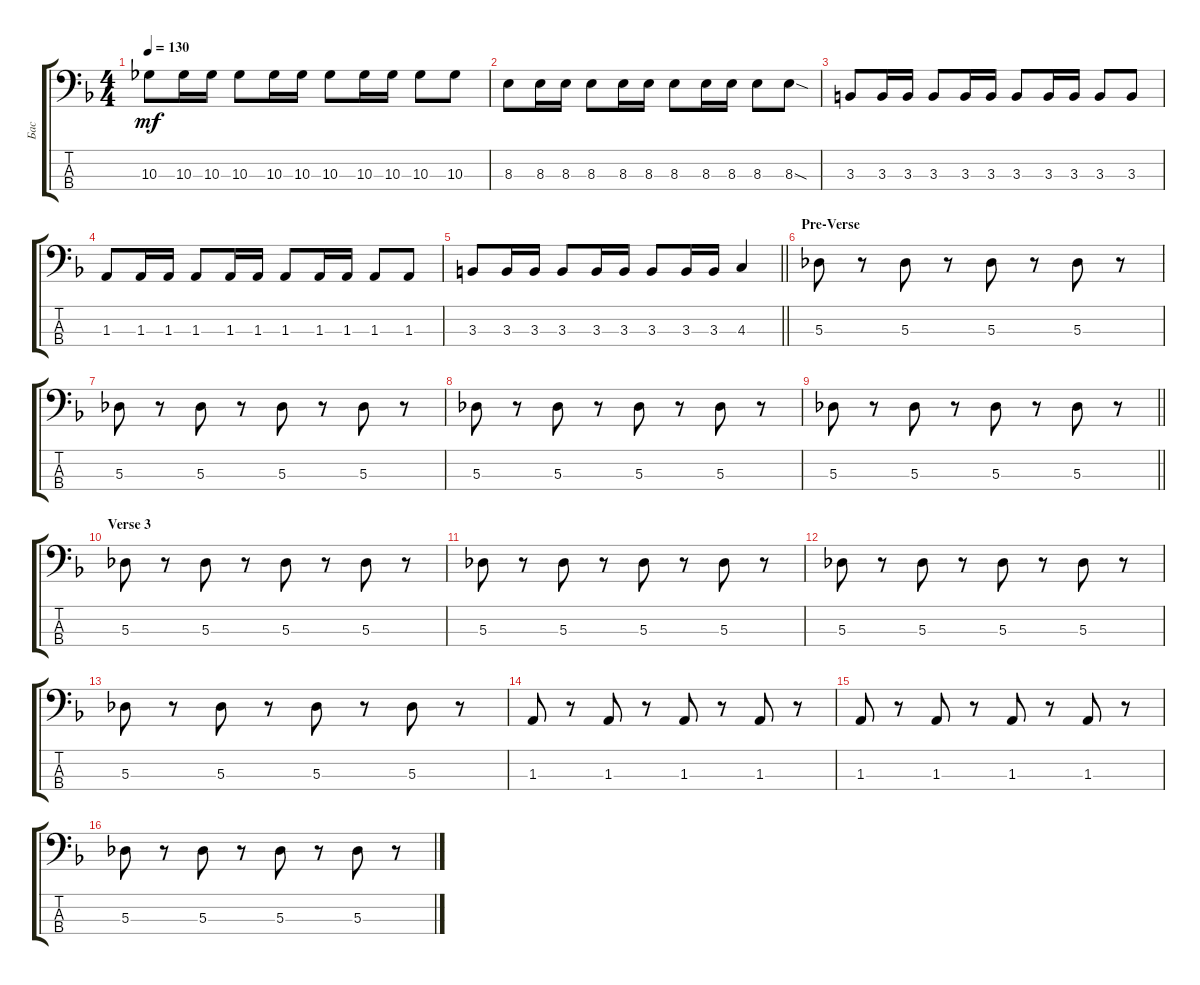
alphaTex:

\track ("Бас" "Бас") {instrument electricbassfinger}
\staff {score tabs}
\tuning (Gb2 Db2 Ab1 Eb1) {hide}
\ts (4 4)
\tempo 130
\clef f4
\ks dminor
10.3.8{dy mf} 10.3.16 10.3.16 10.3.8 10.3.16 10.3.16 10.3.8 10.3.16 10.3.16 10.3.8 10.3.8 |
8.3.8 8.3.16 8.3.16 8.3.8 8.3.16 8.3.16 8.3.8 8.3.16 8.3.16 8.3.8 8.3{sod}.8 |
3.3.8 3.3.16 3.3.16 3.3.8 3.3.16 3.3.16 3.3.8 3.3.16 3.3.16 3.3.8 3.3.8 |
1.3.8 1.3.16 1.3.16 1.3.8 1.3.16 1.3.16 1.3.8 1.3.16 1.3.16 1.3.8 1.3.8 |
\barLineRight lightlight
3.3.8 3.3.16 3.3.16 3.3.8 3.3.16 3.3.16 3.3.8 3.3.16 3.3.16 4.3.4 |
\section ("" "Pre-Verse")
5.3.8 r.8 5.3.8 r.8 5.3.8 r.8 5.3.8 r.8 |
5.3.8 r.8 5.3.8 r.8 5.3.8 r.8 5.3.8 r.8 |
5.3.8 r.8 5.3.8 r.8 5.3.8 r.8 5.3.8 r.8 |
\barLineRight lightlight
5.3.8 r.8 5.3.8 r.8 5.3.8 r.8 5.3.8 r.8 |
\section ("" "Verse 3")
5.3.8 r.8 5.3.8 r.8 5.3.8 r.8 5.3.8 r.8 |
5.3.8 r.8 5.3.8 r.8 5.3.8 r.8 5.3.8 r.8 |
5.3.8 r.8 5.3.8 r.8 5.3.8 r.8 5.3.8 r.8 |
5.3.8 r.8 5.3.8 r.8 5.3.8 r.8 5.3.8 r.8 |
1.3.8 r.8 1.3.8 r.8 1.3.8 r.8 1.3.8 r.8 |
1.3.8 r.8 1.3.8 r.8 1.3.8 r.8 1.3.8 r.8 |
5.3.8 r.8 5.3.8 r.8 5.3.8 r.8 5.3.8 r.8
